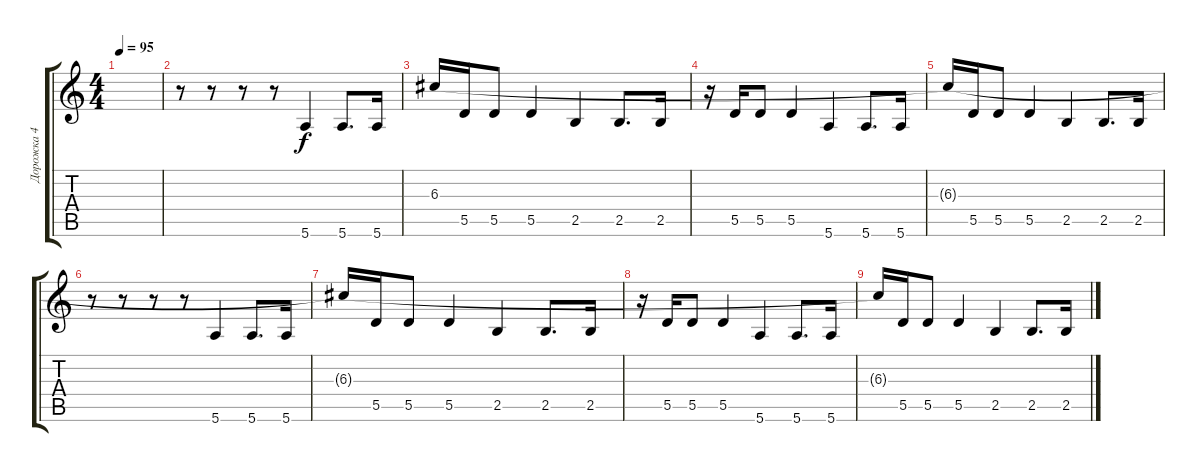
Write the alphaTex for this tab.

\track ("Дорожка 4" "Дорожка 4") {instrument electricbasspick}
\staff {score tabs}
\tuning (E4 B3 G3 D3 A2 E2) {hide}
\ts (4 4)
\tempo 95
\clef g2
\ks c
|
r.8 r.8 r.8 r.8 5.6.4 5.6.8{d} 5.6.16 |
6.3.16 5.5.16 5.5.8 5.5.4 2.5.4 2.5.8{d} 2.5.16 |
r.16 5.5.16 5.5.8 5.5.4 5.6.4 5.6.8{d} 5.6.16 |
6.3{t}.16 5.5.16 5.5.8 5.5.4 2.5.4 2.5.8{d} 2.5.16 |
r.8 r.8 r.8 r.8 5.6.4 5.6.8{d} 5.6.16 |
6.3{t}.16 5.5.16 5.5.8 5.5.4 2.5.4 2.5.8{d} 2.5.16 |
r.16 5.5.16 5.5.8 5.5.4 5.6.4 5.6.8{d} 5.6.16 |
6.3{t}.16 5.5.16 5.5.8 5.5.4 2.5.4 2.5.8{d} 2.5.16
